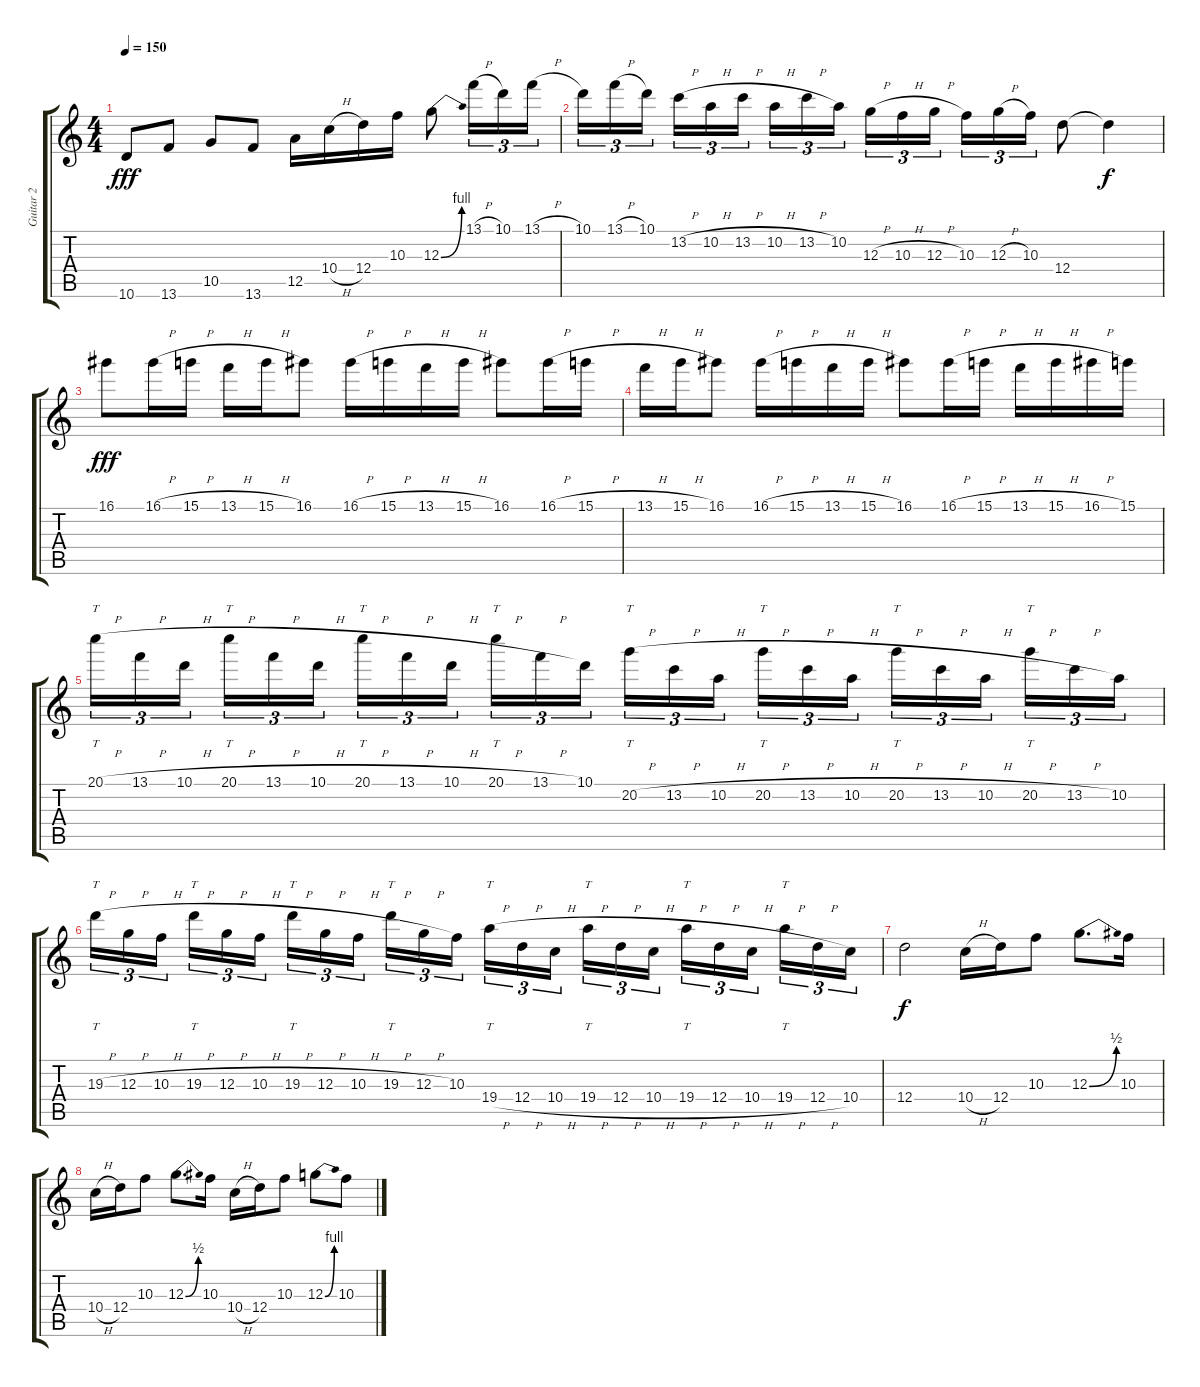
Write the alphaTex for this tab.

\track ("Guitar 2" "Guitar 2") {instrument distortionguitar}
\staff {score tabs}
\tuning (E4 B3 G3 D3 A2 E2) {hide}
\ts (4 4)
\tempo 150
\clef g2
\ks c
10.6.8{dy fff} 13.6.8 10.5.8 13.6.8 12.5.16 10.4{h}.16 12.4.16 10.3.16 12.3{be (bend 0 0 60 4)}.8 13.1{h}.16{tu (3 2)} 10.1.16{tu (3 2)} 13.1{h}.16{tu (3 2)} |
10.1.16{tu (3 2)} 13.1{h}.16{tu (3 2)} 10.1.16{tu (3 2)} 13.2{h}.16{tu (3 2)} 10.2{h}.16{tu (3 2)} 13.2{h}.16{tu (3 2)} 10.2{h}.16{tu (3 2)} 13.2{h}.16{tu (3 2)} 10.2.16{tu (3 2)} 12.3{h}.16{tu (3 2)} 10.3{h}.16{tu (3 2)} 12.3{h}.16{tu (3 2)} 10.3.16{tu (3 2)} 12.3{h}.16{tu (3 2)} 10.3.16{tu (3 2)} 12.4.8 12.4{t}.4{dy f} |
16.1.8{dy fff} 16.1{h}.16 15.1{h}.16 13.1{h}.16 15.1{h}.16 16.1.8 16.1{h}.16 15.1{h}.16 13.1{h}.16 15.1{h}.16 16.1.8 16.1{h}.16 15.1{h}.16 |
13.1{h}.16 15.1{h}.16 16.1.8 16.1{h}.16 15.1{h}.16 13.1{h}.16 15.1{h}.16 16.1.8 16.1{h}.16 15.1{h}.16 13.1{h}.16 15.1{h}.16 16.1{h}.16 15.1.16 |
20.1{h}.16{tt tu (3 2)} 13.1{h}.16{tu (3 2)} 10.1{h}.16{tu (3 2)} 20.1{h}.16{tt tu (3 2)} 13.1{h}.16{tu (3 2)} 10.1{h}.16{tu (3 2)} 20.1{h}.16{tt tu (3 2)} 13.1{h}.16{tu (3 2)} 10.1{h}.16{tu (3 2)} 20.1{h}.16{tt tu (3 2)} 13.1{h}.16{tu (3 2)} 10.1.16{tu (3 2)} 20.2{h}.16{tt tu (3 2)} 13.2{h}.16{tu (3 2)} 10.2{h}.16{tu (3 2)} 20.2{h}.16{tt tu (3 2)} 13.2{h}.16{tu (3 2)} 10.2{h}.16{tu (3 2)} 20.2{h}.16{tt tu (3 2)} 13.2{h}.16{tu (3 2)} 10.2{h}.16{tu (3 2)} 20.2{h}.16{tt tu (3 2)} 13.2{h}.16{tu (3 2)} 10.2.16{tu (3 2)} |
19.3{h}.16{tt tu (3 2)} 12.3{h}.16{tu (3 2)} 10.3{h}.16{tu (3 2)} 19.3{h}.16{tt tu (3 2)} 12.3{h}.16{tu (3 2)} 10.3{h}.16{tu (3 2)} 19.3{h}.16{tt tu (3 2)} 12.3{h}.16{tu (3 2)} 10.3{h}.16{tu (3 2)} 19.3{h}.16{tt tu (3 2)} 12.3{h}.16{tu (3 2)} 10.3.16{tu (3 2)} 19.4{h}.16{tt tu (3 2)} 12.4{h}.16{tu (3 2)} 10.4{h}.16{tu (3 2)} 19.4{h}.16{tt tu (3 2)} 12.4{h}.16{tu (3 2)} 10.4{h}.16{tu (3 2)} 19.4{h}.16{tt tu (3 2)} 12.4{h}.16{tu (3 2)} 10.4{h}.16{tu (3 2)} 19.4{h}.16{tt tu (3 2)} 12.4{h}.16{tu (3 2)} 10.4.16{tu (3 2)} |
12.4.2{dy f} 10.4{h}.16 12.4.16 10.3.8 12.3{be (bend 0 0 60 2)}.8{d} 10.3.16 |
10.4{h}.16 12.4.16 10.3.8 12.3{be (bend 0 0 60 2)}.8{d} 10.3.16 10.4{h}.16 12.4.16 10.3.8 12.3{be (bend 0 0 60 4)}.8 10.3.8
